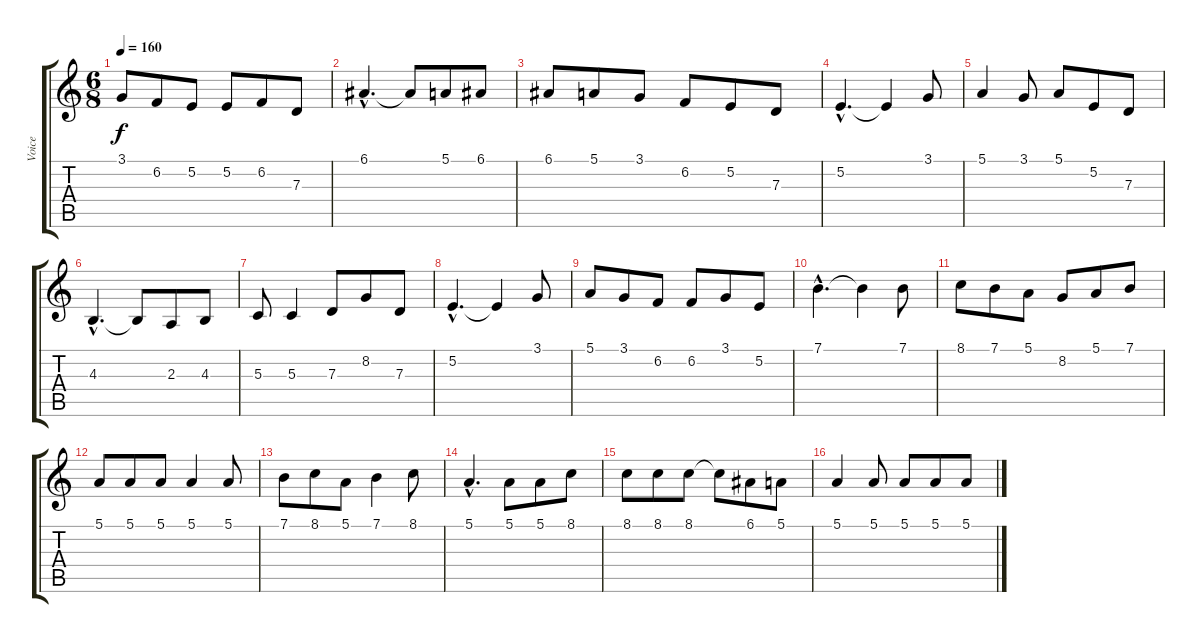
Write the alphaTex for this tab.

\track ("Voice" "Voice") {instrument choiraahs}
\staff {score tabs}
\tuning (E4 B3 G3 D3 A2 E2) {hide}
\ts (6 8)
\tempo 160
\clef g2
\ks c
3.1.8{dy f} 6.2.8 5.2.8 5.2.8 6.2.8 7.3.8 |
6.1{hac}.4{d} 6.1{t}.8 5.1.8 6.1.8 |
6.1.8 5.1.8 3.1.8 6.2.8 5.2.8 7.3.8 |
5.2{hac}.4{d} 5.2{t}.4 3.1.8 |
5.1.4 3.1.8 5.1.8 5.2.8 7.3.8 |
4.3{hac}.4{d} 4.3{t}.8 2.3.8 4.3.8 |
5.3.8 5.3.4 7.3.8 8.2.8 7.3.8 |
5.2{hac}.4{d} 5.2{t}.4 3.1.8 |
5.1.8 3.1.8 6.2.8 6.2.8 3.1.8 5.2.8 |
7.1{hac}.4{d} 7.1{t}.4 7.1.8 |
8.1.8 7.1.8 5.1.8 8.2.8 5.1.8 7.1.8 |
5.1.8 5.1.8 5.1.8 5.1.4 5.1.8 |
7.1.8 8.1.8 5.1.8 7.1.4 8.1.8 |
5.1{hac}.4{d} 5.1.8 5.1.8 8.1.8 |
8.1.8 8.1.8 8.1.8 8.1{t}.8 6.1.8 5.1.8 |
5.1.4 5.1.8 5.1.8 5.1.8 5.1.8
